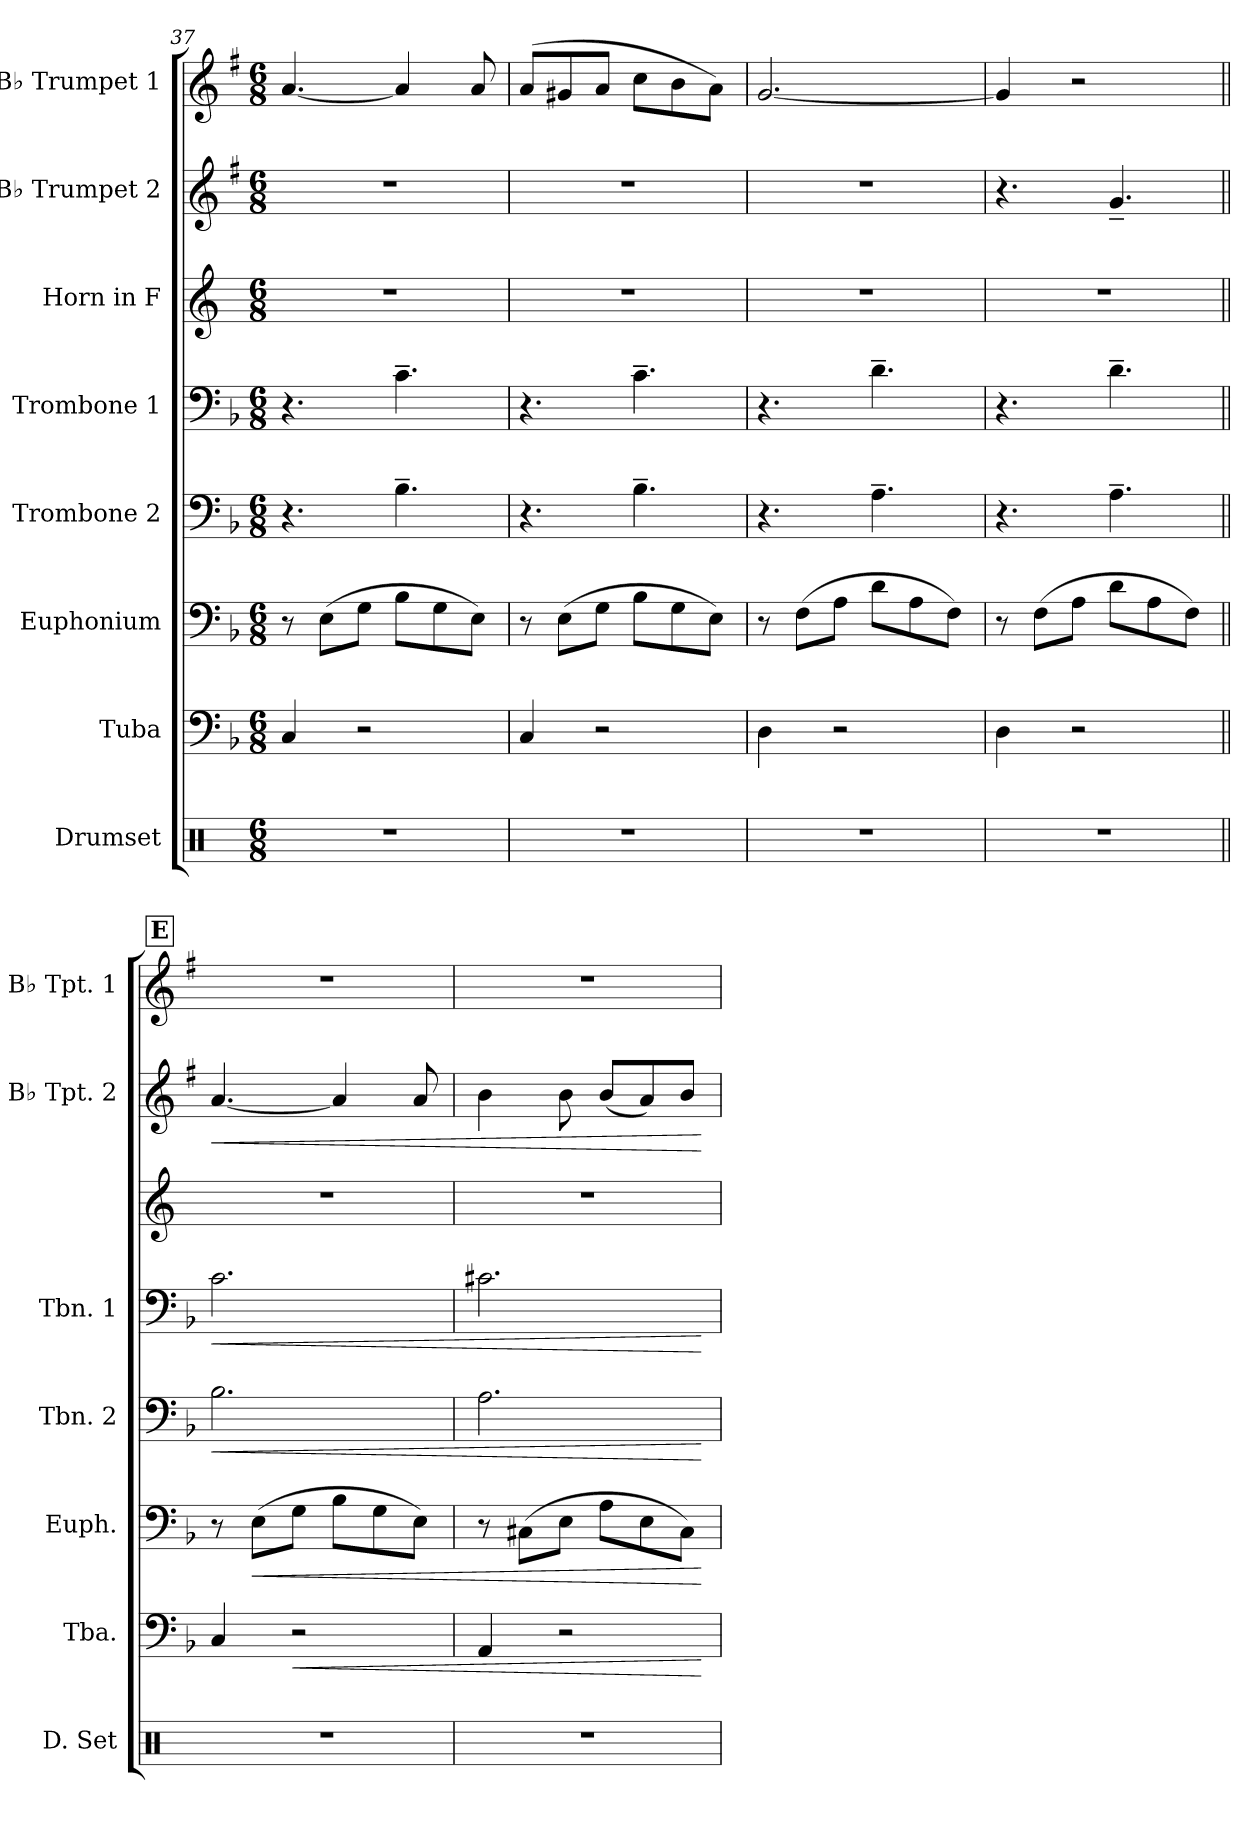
**kern	**kern	**dynam	**kern	**dynam	**kern	**dynam	**kern	**dynam	**kern	**kern	**dynam	**kern
*part8	*part7	*part7	*part6	*part6	*part5	*part5	*part4	*part4	*part3	*part2	*part2	*part1
*staff8	*staff7	*staff7	*staff6	*staff6	*staff5	*staff5	*staff4	*staff4	*staff3	*staff2	*staff2	*staff1
*I"Drumset	*I"Tuba	*	*I"Euphonium	*	*I"Trombone 2	*	*I"Trombone 1	*	*I"Horn in F	*I"B♭ Trumpet 2	*	*I"B♭ Trumpet 1
*I'D. Set	*I'Tba.	*	*I'Euph.	*	*I'Tbn. 2	*	*I'Tbn. 1	*	*	*I'B♭ Tpt. 2	*	*I'B♭ Tpt. 1
*clefX	*clefF4	*	*clefF4	*	*clefF4	*	*clefF4	*	*clefG2	*clefG2	*	*clefG2
*	*	*	*	*	*	*	*	*	*ITrd4c7	*ITrd1c2	*	*ITrd1c2
*k[]	*k[b-]	*	*k[b-]	*	*k[b-]	*	*k[b-]	*	*k[b-]	*k[b-]	*	*k[b-]
*M6/8	*M6/8	*	*M6/8	*	*M6/8	*	*M6/8	*	*M6/8	*M6/8	*	*M6/8
=37	=37	=37	=37	=37	=37	=37	=37	=37	=37	=37	=37	=37
2.r	4C/	.	8r	.	4.r	.	4.r	.	2.r	2.r	.	[4.g/
.	.	.	(>8E\L	.	.	.	.	.	.	.	.	.
.	2r	.	8G\J	.	.	.	.	.	.	.	.	.
.	.	.	8B-\L	.	4.B-~\	.	4.c~\	.	.	.	.	4g/]
.	.	.	8G\	.	.	.	.	.	.	.	.	.
.	.	.	8E\J)	.	.	.	.	.	.	.	.	8g/
=38	=38	=38	=38	=38	=38	=38	=38	=38	=38	=38	=38	=38
2.r	4C/	.	8r	.	4.r	.	4.r	.	2.r	2.r	.	(>8g/L
.	.	.	(>8E\L	.	.	.	.	.	.	.	.	8f#X/
.	2r	.	8G\J	.	.	.	.	.	.	.	.	8g/J
.	.	.	8B-\L	.	4.B-~\	.	4.c~\	.	.	.	.	8b-\L
.	.	.	8G\	.	.	.	.	.	.	.	.	8a\
.	.	.	8E\J)	.	.	.	.	.	.	.	.	8g\J)
=39	=39	=39	=39	=39	=39	=39	=39	=39	=39	=39	=39	=39
2.r	4D\	.	8r	.	4.r	.	4.r	.	2.r	2.r	.	[2.f/
.	.	.	(>8F\L	.	.	.	.	.	.	.	.	.
.	2r	.	8A\J	.	.	.	.	.	.	.	.	.
.	.	.	8d\L	.	4.A~\	.	4.d~\	.	.	.	.	.
.	.	.	8A\	.	.	.	.	.	.	.	.	.
.	.	.	8F\J)	.	.	.	.	.	.	.	.	.
!!LO:PB:g=z
=40	=40	=40	=40	=40	=40	=40	=40	=40	=40	=40	=40	=40
2.r	4D\	.	8r	.	4.r	.	4.r	.	2.r	4.r	.	4f/]
.	.	.	(>8F\L	.	.	.	.	.	.	.	.	.
.	2r	.	8A\J	.	.	.	.	.	.	.	.	2r
.	.	.	8d\L	.	4.A~\	.	4.d~\	.	.	4.f~/	.	.
.	.	.	8A\	.	.	.	.	.	.	.	.	.
.	.	.	8F\J)	.	.	.	.	.	.	.	.	.
!!LO:REH:place=s1:a:B:fs=14:t=E
=41||	=41||	=41||	=41||	=41||	=41||	=41||	=41||	=41||	=41||	=41||	=41||	=41||
!	!	!	!	!	!	!LO:HP:b	!	!LO:HP:b	!	!	!LO:HP:b	!
2.r	4C/	.	8r	.	2.B-\	<	2.c\	<	2.r	[4.g/	<	2.r
!	!	!	!	!LO:HP:b	!	!	!	!	!	!	!	!
.	.	.	(>8E\L	<	.	.	.	.	.	.	.	.
!	!	!LO:HP:b	!	!	!	!	!	!	!	!	!	!
.	2r	<	8G\J	.	.	.	.	.	.	.	.	.
.	.	.	8B-\L	.	.	.	.	.	.	4g/]	.	.
.	.	.	8G\	.	.	.	.	.	.	.	.	.
.	.	.	8E\J)	.	.	.	.	.	.	8g/	.	.
=42	=42	=42	=42	=42	=42	=42	=42	=42	=42	=42	=42	=42
2.r	4AA/	.	8r	.	2.A\	.	2.c#X\	.	2.r	4a\	.	2.r
.	.	.	(>8C#X\L	.	.	.	.	.	.	.	.	.
.	2r	.	8E\J	.	.	.	.	.	.	8a\	.	.
.	.	.	8A\L	.	.	.	.	.	.	(<8a/L	.	.
.	.	.	8E\	.	.	.	.	.	.	8g/)	.	.
.	.	.	8C#\J)	.	.	.	.	.	.	8a/J	.	.
.	.	[	.	[	.	[	.	[	.	.	[	.
=	=	=	=	=	=	=	=	=	=	=	=	=
*-	*-	*-	*-	*-	*-	*-	*-	*-	*-	*-	*-	*-
